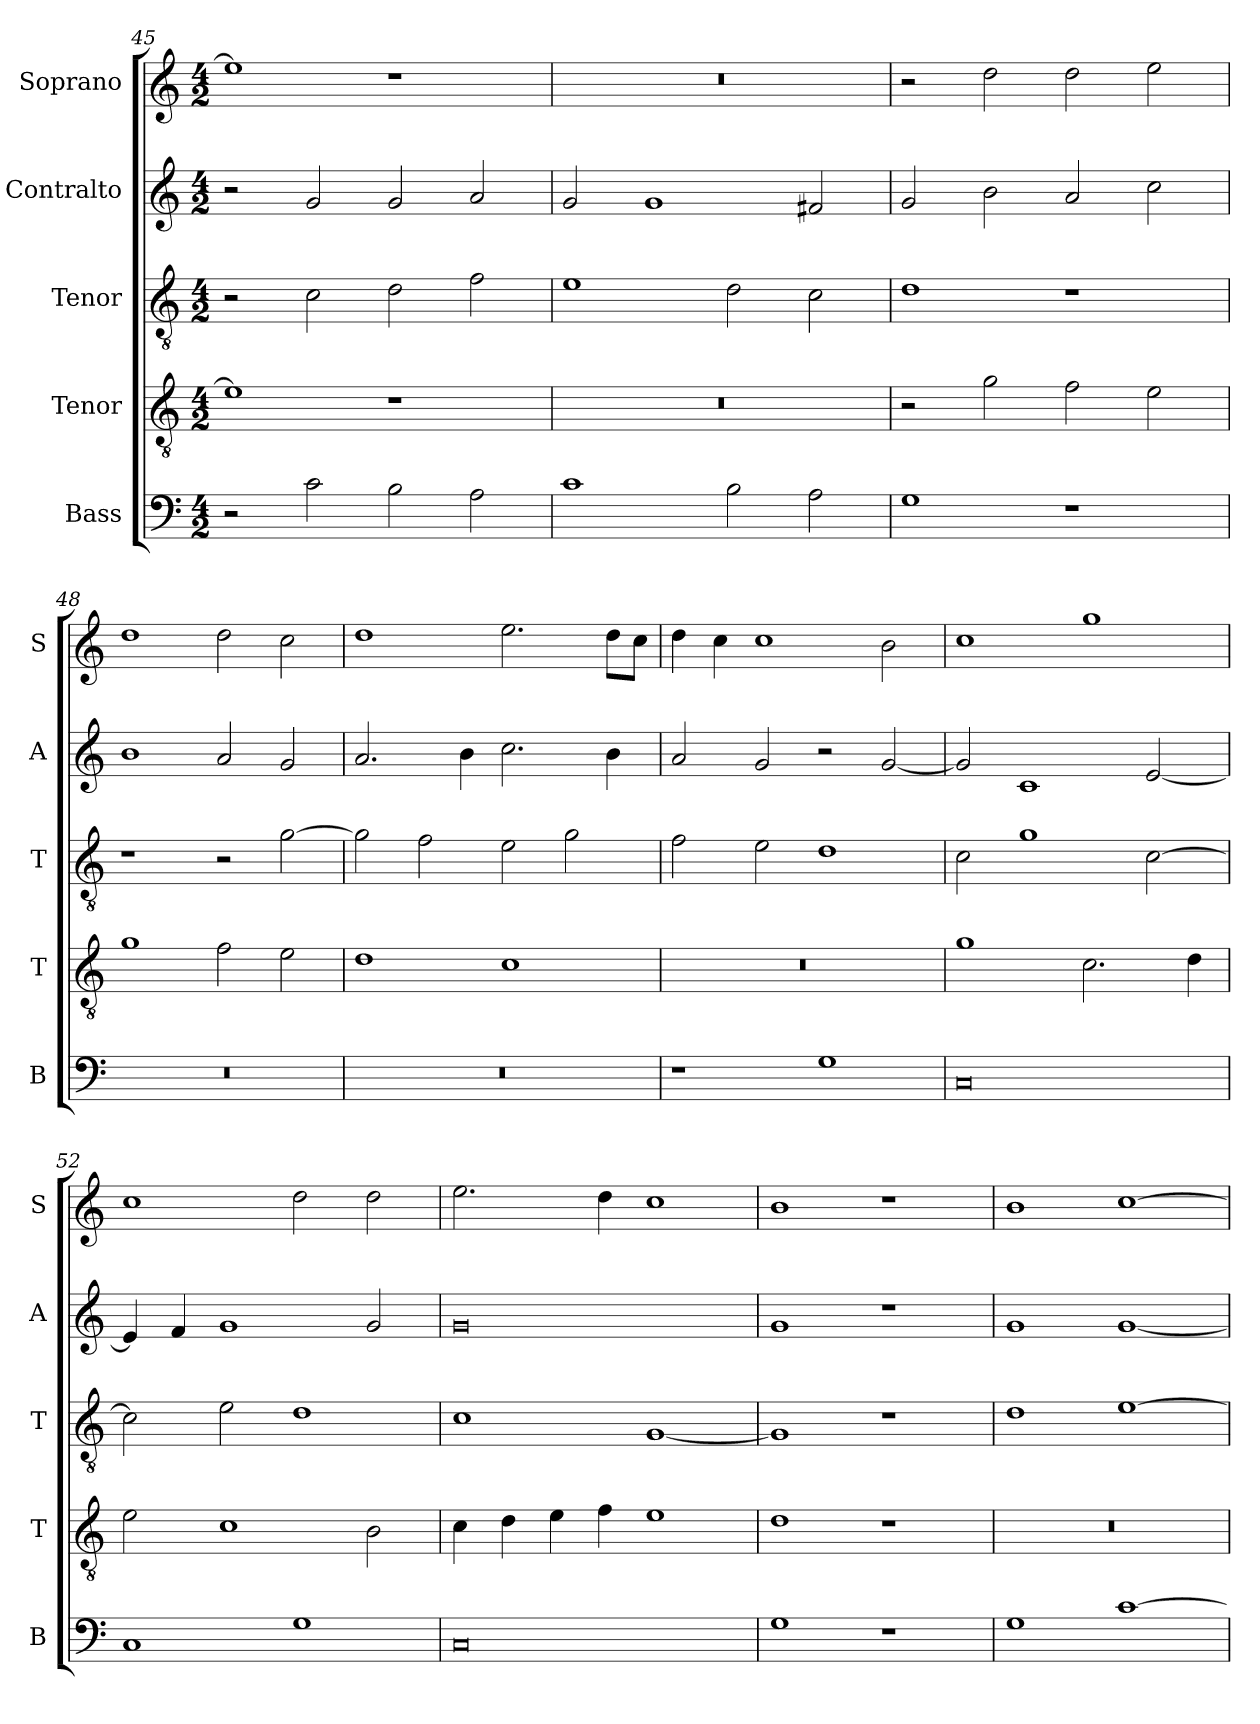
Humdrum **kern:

**kern	**kern	**kern	**kern	**kern
*part5	*part4	*part3	*part2	*part1
*staff5	*staff4	*staff3	*staff2	*staff1
*I"Bass	*I"Tenor	*I"Tenor	*I"Contralto	*I"Soprano
*I'B	*I'T	*I'T	*I'A	*I'S
*clefF4	*clefGv2	*clefGv2	*clefG2	*clefG2
*k[]	*k[]	*k[]	*k[]	*k[]
*C:ion	*C:ion	*C:ion	*C:ion	*C:ion
*M4/2	*M4/2	*M4/2	*M4/2	*M4/2
=45	=45	=45	=45	=45
2r	1e]	2r	2r	1ee]
2c	.	2c	2g	.
2B	1r	2d	2g	1r
2A	.	2f	2a	.
=46	=46	=46	=46	=46
1c	0r	1e	2g	0r
.	.	.	1g	.
2B	.	2d	.	.
2A	.	2c	2f#X	.
=47	=47	=47	=47	=47
1G	2r	1d	2g	2r
.	2g	.	2b	2dd
1r	2f	1r	2a	2dd
.	2e	.	2cc	2ee
=48	=48	=48	=48	=48
0r	1g	1r	1b	1dd
.	2f	2r	2a	2dd
.	2e	[2g	2g	2cc
=49	=49	=49	=49	=49
0r	1d	2g]	2.a	1dd
.	.	2f	.	.
.	.	.	4b	.
.	1c	2e	2.cc	2.ee
.	.	2g	.	.
.	.	.	4b	8dd\L
.	.	.	.	8cc\J
=50	=50	=50	=50	=50
1r	0r	2f	2a	4dd
.	.	.	.	4cc
.	.	2e	2g	1cc
1G	.	1d	2r	.
.	.	.	[2g	2b
=51	=51	=51	=51	=51
0C	1g	2c	2g]	1cc
.	.	1g	1c	.
.	2.c	.	.	1gg
.	.	[2c	[2e	.
.	4d	.	.	.
=52	=52	=52	=52	=52
1C	2e	2c]	4e]	1cc
.	.	.	4f	.
.	1c	2e	1g	.
1G	.	1d	.	2dd
.	2B	.	2g	2dd
=53	=53	=53	=53	=53
0C	4c	1c	0g	2.ee
.	4d	.	.	.
.	4e	.	.	.
.	4f	.	.	4dd
.	1e	[1G	.	1cc
=54	=54	=54	=54	=54
1G	1d	1G]	1g	1b
1r	1r	1r	1r	1r
=55	=55	=55	=55	=55
1G	0r	1d	1g	1b
[1c	.	[1e	[1g	[1cc
=	=	=	=	=
*-	*-	*-	*-	*-
